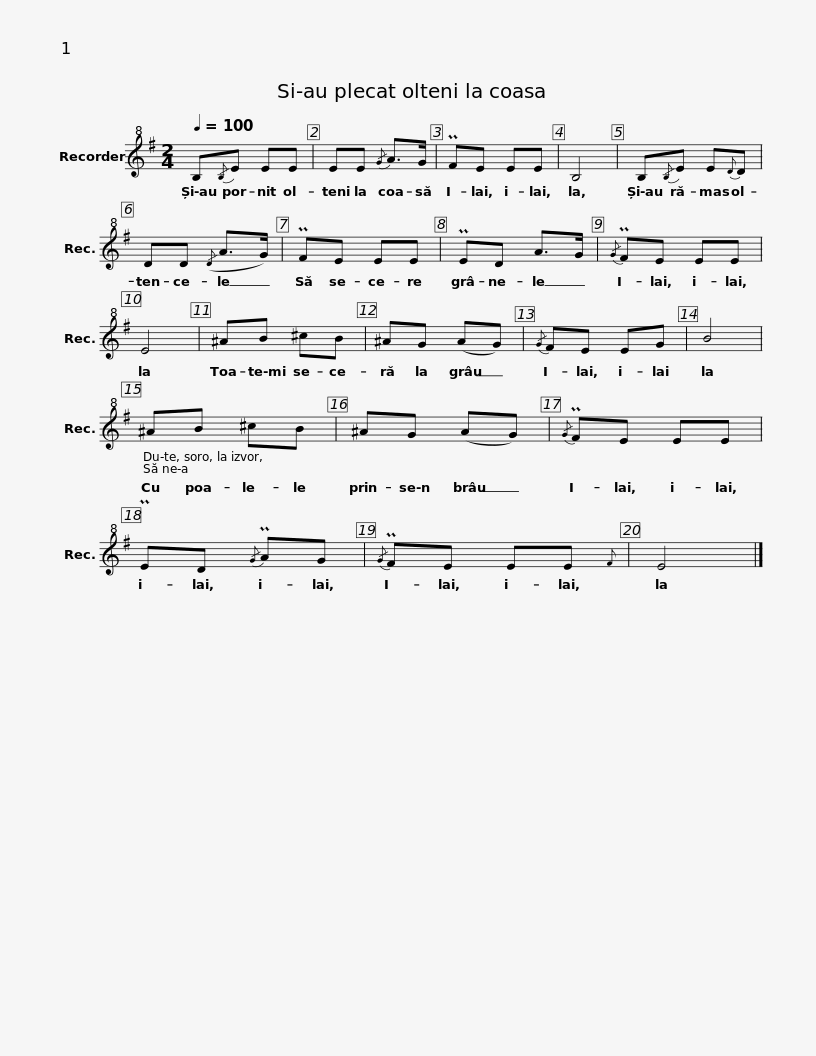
X:1
L:1/8
Q:1/4=100
M:2/4
I:linebreak $
K:G
V:1 treble+8
V:1
 B,{/B,}E EE | EE{/G} A>G | PFE EE | B,4 |$ B,{/B,}E E{D}D | %5
 DD({/D} A>G) | PFE EE | PED A>G |{/G} PFE EE | E4 |$ %10
 ^AB ^cB | ^AG (AG) |{/G} FE EG | B4 |$ ^AB ^cB | %15
 ^AG (AG) |{/G} PFE EE | PED{/G} PAG |{/G} PFE EE{F} | E4 |] %20
